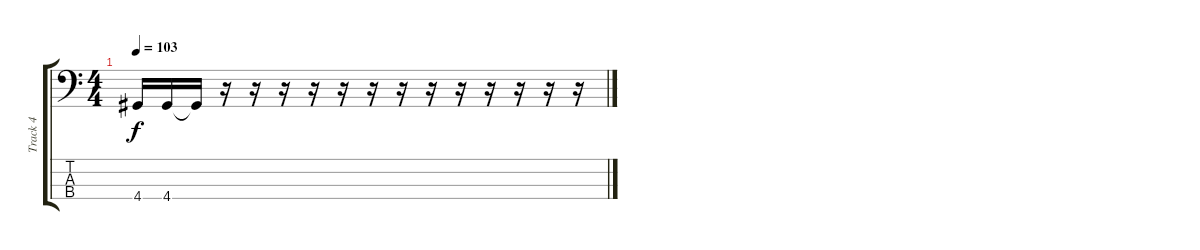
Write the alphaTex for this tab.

\track ("Track 4" "Track 4") {instrument electricbassfinger}
\staff {score tabs}
\tuning (G2 D2 A1 E1) {hide}
\ts (4 4)
\tempo 103
\clef f4
\ks c
4.4.16{dy f} 4.4.16 4.4{t}.16 r.16 r.16 r.16 r.16 r.16 r.16 r.16 r.16 r.16 r.16 r.16 r.16 r.16
